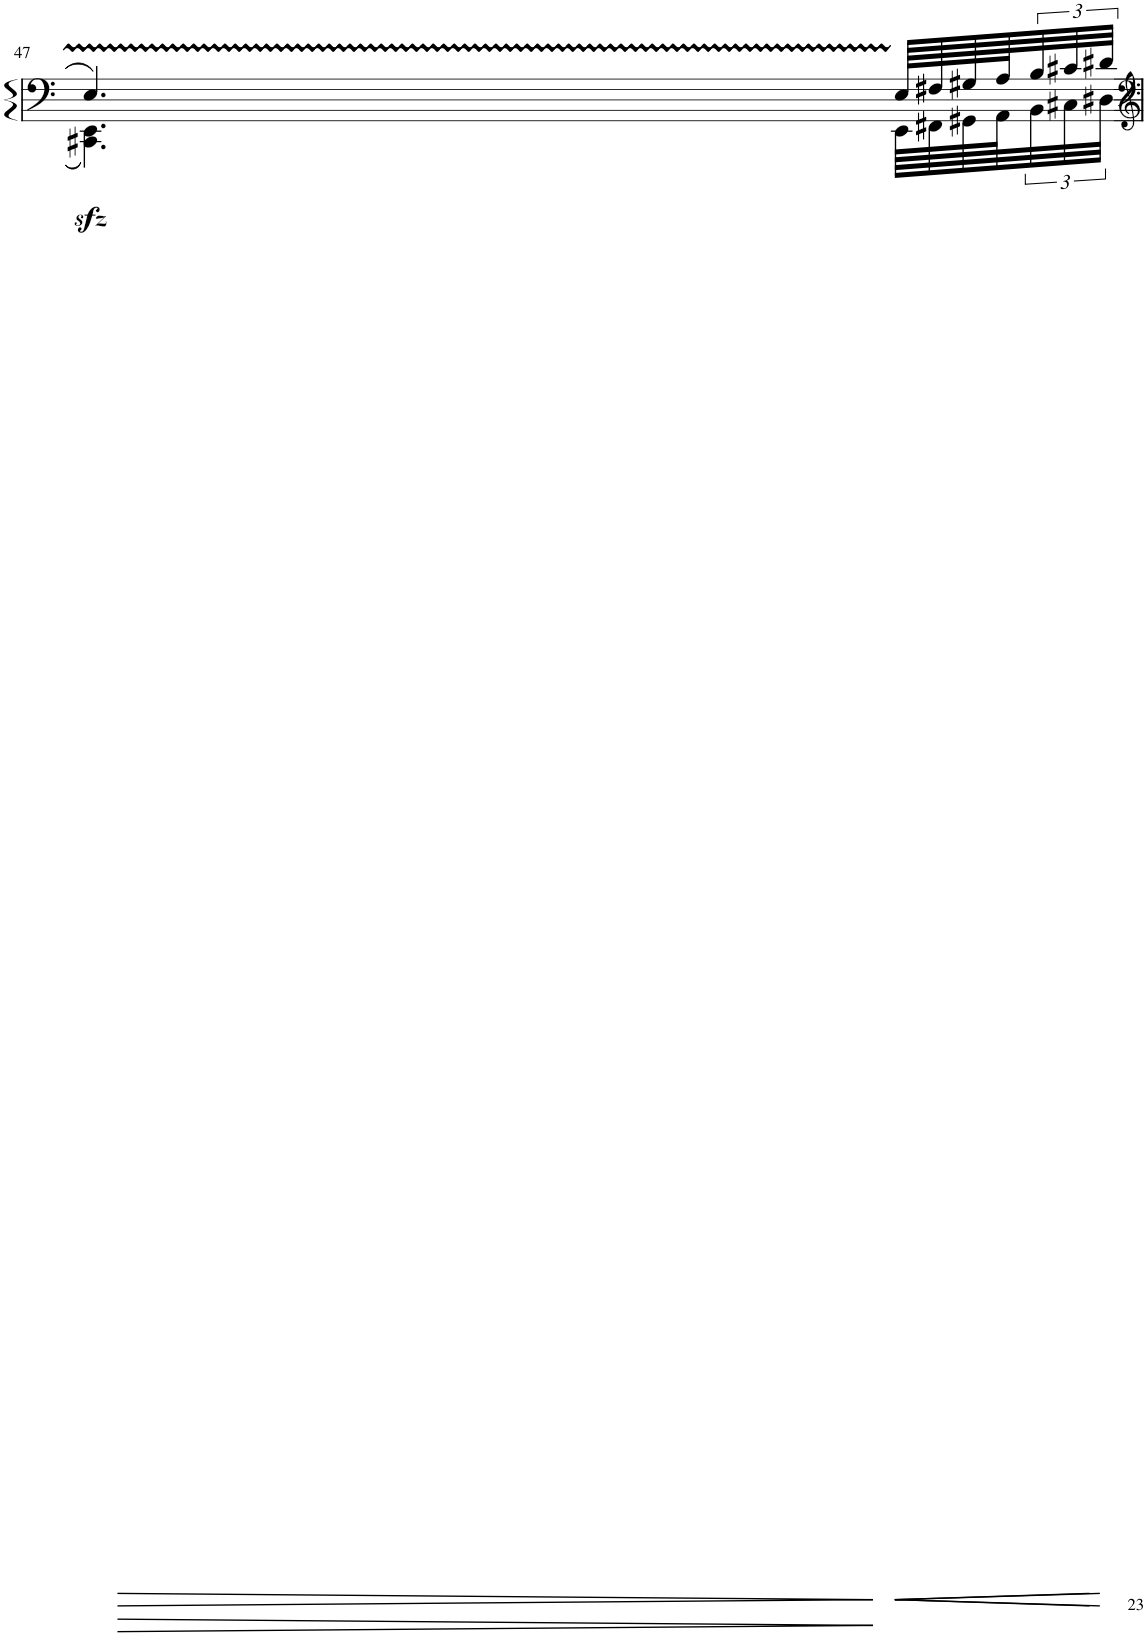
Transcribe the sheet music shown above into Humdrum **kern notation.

**kern	**dynam
*part1	*part1
*staff1	*staff1
*I"Piano	*
*I'Pno	*
!!LO:PB:g=z
*clefF4	*
*k[]	*
*M2/4	*
=47	=47
*^	*
*	*^	*
*	*	*^	*
!	!	!	!	!LO:DY:b
4.E/	4.CC#X\ 4.EE\	64E!	64EE!	sfz
.	.	64F!	64FF!	.
.	.	64E!	64EE!	.
.	.	64F!	64FF!	.
.	.	64E!	64EE!	.
.	.	64F!	64FF!	.
.	.	64E!	64EE!	.
.	.	64F!	64FF!	.
.	.	64E!	64EE!	.
.	.	64F!	64FF!	.
.	.	64E!	64EE!	.
.	.	64F!	64FF!	.
.	.	64E!	64EE!	.
.	.	64F!	64FF!	.
.	.	64E!	64EE!	.
.	.	64F!	64FF!	.
.	.	64E!	64EE!	.
.	.	64F!	64FF!	.
.	.	64E!	64EE!	.
.	.	64F!	64FF!	.
.	.	64E!	64EE!	.
.	.	64F!	64FF!	.
.	.	64E!	64EE!	.
.	.	64F!	64FF!	.
!	!	!	!	!LO:HP:b
64E/LLLL	64EE\LLLL	8ryy	8ryy	<
!	!	!	!	!LO:HP:b
64F#X/	64FF#X\	.	.	<
64G#X/	64GG#X\	.	.	.
64A/J	64AA\J	.	.	.
48B/	48BB\	.	.	.
48c#X/	48C#X\	.	.	.
48d#X/JJJ	48D#X\JJJ	.	.	.
*v	*v	*v	*v	*
.	[ [
=	=
*-	*-
